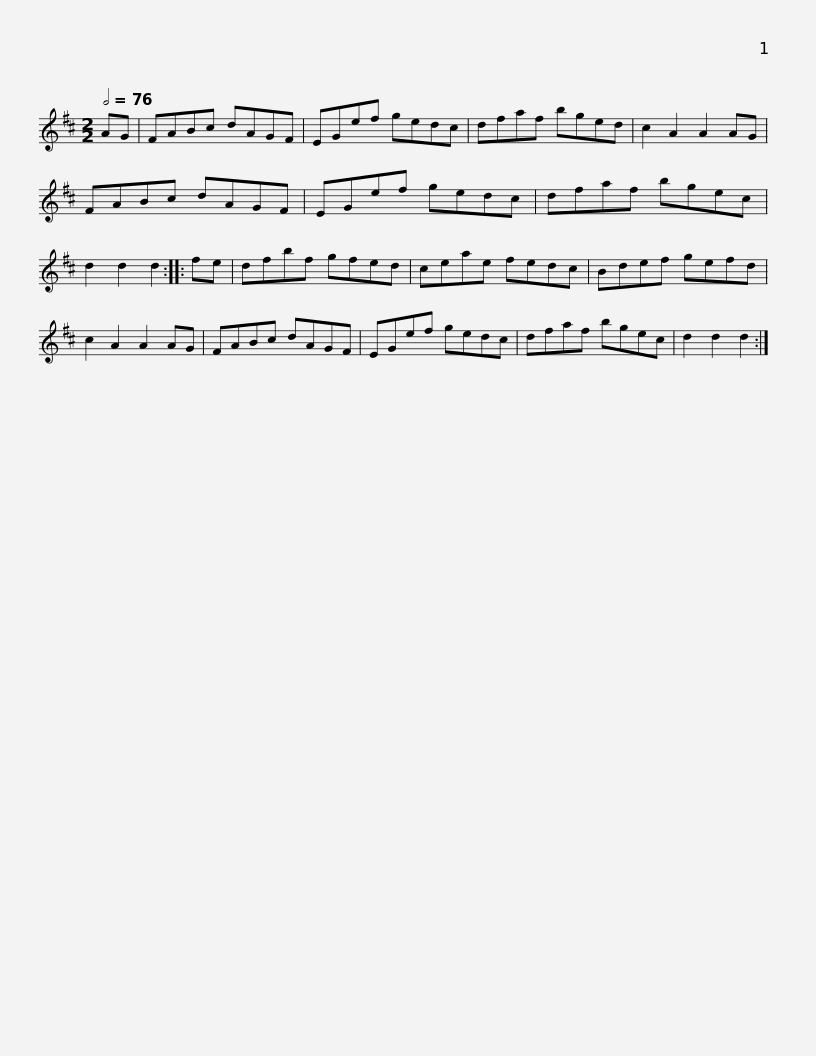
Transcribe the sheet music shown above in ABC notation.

X:1
L:1/8
Q:1/2=76
M:2/2
I:linebreak $
K:D
V:1 treble
V:1
 AG | FABc dAGF | EGef gedc | dfaf bged | c2 A2 A2 AG | %5
 FABc dAGF |$ EGef gedc | dfaf bgec | d2 d2 d2 :: fe | %10
 dfbf gfed | ceae fedc |$ Bdef gefd | c2 A2 A2 AG | FABc dAGF | %15
 EGef gedc | dfaf bgec | d2 d2 d2 :| %18
